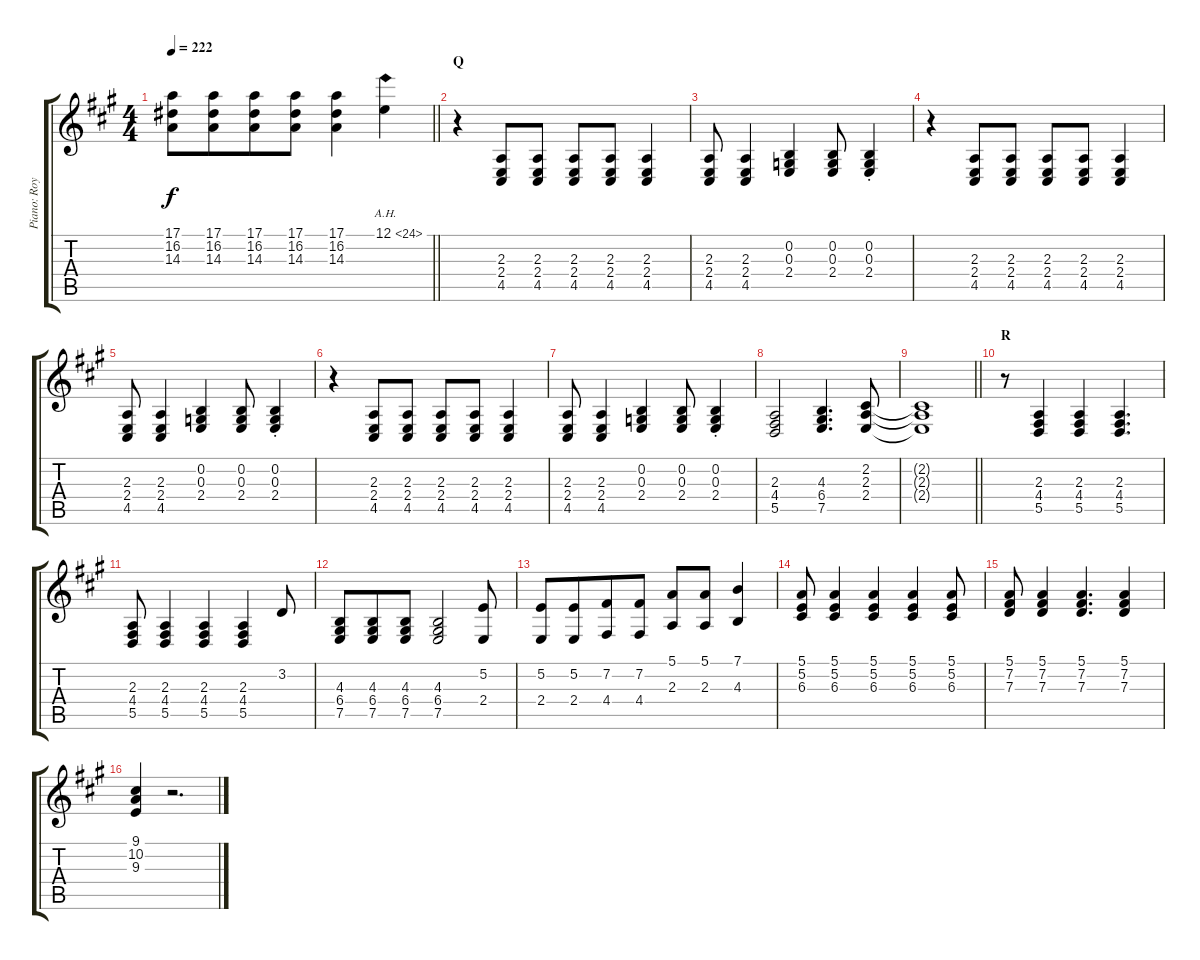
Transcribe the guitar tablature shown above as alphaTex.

\track ("Piano: Roy" "Piano: Roy") {instrument brightacousticpiano}
\staff {score tabs}
\tuning (E4 B3 G3 D3 A2 E2) {hide}
\ts (4 4)
\tempo 222
\clef g2
\barLineRight lightlight
\ks a
(17.1 16.2 14.3).8{dy f} (17.1 16.2 14.3).8{beam merge} (17.1 16.2 14.3).8 (17.1 16.2 14.3).8 (17.1 16.2 14.3).4 12.1{ah 12}.4 |
\section ("" "Q")
r.4 (2.3 2.4 4.5).8 (2.3 2.4 4.5).8 (2.3 2.4 4.5).8 (2.3 2.4 4.5).8 (2.3 2.4 4.5).4 |
(2.3 2.4 4.5).8 (2.3 2.4 4.5).4 (0.2 0.3 2.4).4 (0.2 0.3 2.4).8 (0.2{st} 0.3{st} 2.4{st}).4 |
r.4 (2.3 2.4 4.5).8 (2.3 2.4 4.5).8 (2.3 2.4 4.5).8 (2.3 2.4 4.5).8 (2.3 2.4 4.5).4 |
(2.3 2.4 4.5).8 (2.3 2.4 4.5).4 (0.2 0.3 2.4).4 (0.2 0.3 2.4).8 (0.2{st} 0.3{st} 2.4{st}).4 |
r.4 (2.3 2.4 4.5).8 (2.3 2.4 4.5).8 (2.3 2.4 4.5).8 (2.3 2.4 4.5).8 (2.3 2.4 4.5).4 |
(2.3 2.4 4.5).8 (2.3 2.4 4.5).4 (0.2 0.3 2.4).4 (0.2 0.3 2.4).8 (0.2{st} 0.3{st} 2.4{st}).4 |
(2.3 4.4 5.5).2 (4.3 6.4 7.5).4{d} (2.2 2.3 2.4).8 |
\barLineRight lightlight
(2.2{t} 2.3{t} 2.4{t}).1 |
\section ("" "R")
r.8 (2.3 4.4 5.5).4 (2.3 4.4 5.5).4 (2.3 4.4 5.5).4{d} |
(2.3 4.4 5.5).8 (2.3 4.4 5.5).4 (2.3 4.4 5.5).4 (2.3 4.4 5.5).4 3.2.8 |
(4.3 6.4 7.5).8 (4.3 6.4 7.5).8{beam merge} (4.3 6.4 7.5).8 (4.3 6.4 7.5).2 (5.2 2.4).8 |
(5.2 2.4).8 (5.2 2.4).8{beam merge} (7.2 4.4).8 (7.2 4.4).8 (5.1 2.3).8 (5.1 2.3).8 (7.1 4.3).4 |
(5.1 5.2 6.3).8 (5.1 5.2 6.3).4 (5.1 5.2 6.3).4 (5.1 5.2 6.3).4 (5.1 5.2 6.3).8 |
(5.1 7.2 7.3).8 (5.1 7.2 7.3).4 (5.1 7.2 7.3).4{d} (5.1 7.2 7.3).4 |
(9.1 10.2 9.3).4 r.2{d}
